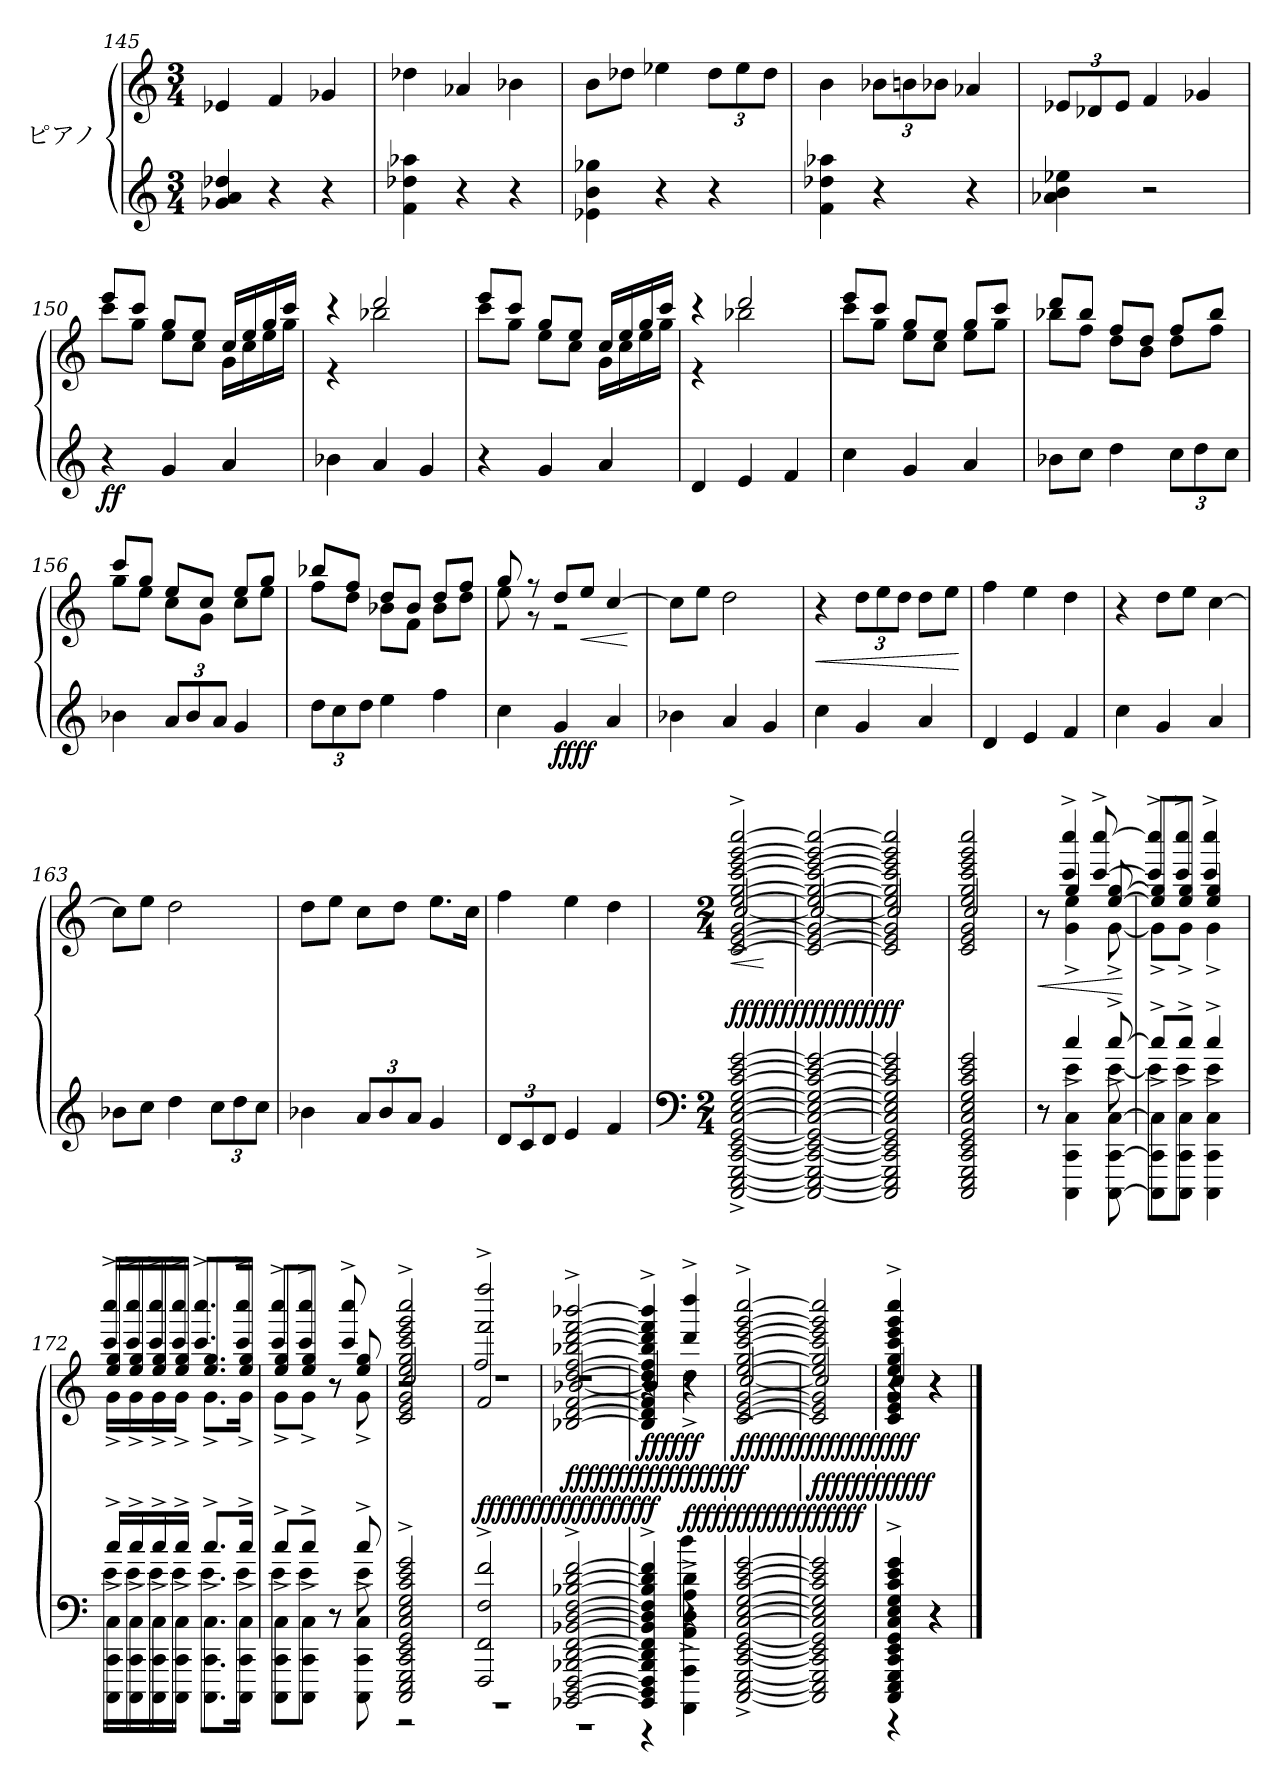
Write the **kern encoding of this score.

**kern	**kern	**dynam
*part1	*part1	*part1
*staff2	*staff1	*staff1/2
*I"ピアノ	*	*
*clefG2	*clefG2	*
*k[]	*k[]	*
*M3/4	*M3/4	*
=145	=145	=145
4g-X/ 4a/ 4dd-X/	4e-X/	.
4r	4f/	.
4r	4g-X/	.
=146	=146	=146
4f\ 4dd-X\ 4aa-X\	4dd-X\	.
4r	4a-X/	.
4r	4b-X\	.
=147	=147	=147
4e-X\ 4b\ 4gg-X\	8b\L	.
.	8dd-X\J	.
4r	4ee-X\	.
*	*Xbrackettup	*
*	*MM180	*
4r	12dd-\L	.
.	12ee-\	.
.	12dd-\J	.
=148	=148	=148
4f\ 4dd-X\ 4aa-X\	4b\	.
4r	12b-X\L	.
.	12bn\	.
.	12b-X\J	.
4r	4a-X/	.
=149	=149	=149
4a-X\ 4b\ 4ee-X\	12e-X/L	.
.	12d-X/	.
.	12e-/J	.
2r	4f/	.
.	4g-X/	.
=150	=150	=150
*	*MM183	*
*	*^	*
!	!	!	!LO:DY:b=2
!	!	!	!LO:DY:n=1:b
4r	8eee/L	8ccc\L	f f
.	8ccc/J	8gg\J	.
4g/	8gg/L	8ee\L	.
.	8ee/J	8cc\J	.
4a/	16cc/LL	16g\LL	.
.	16ee/	16cc\	.
.	16gg/	16ee\	.
.	16ccc/JJ	16gg\JJ	.
!!LO:LB:g=z	!!
=151	=151	=151	=151
4b-X\	4r	4r	.
4a/	2ddd/	2bb-X\	.
4g/	.	.	.
=152	=152	=152	=152
4r	8eee/L	8ccc\L	.
.	8ccc/J	8gg\J	.
4g/	8gg/L	8ee\L	.
.	8ee/J	8cc\J	.
4a/	16cc/LL	16g\LL	.
.	16ee/	16cc\	.
.	16gg/	16ee\	.
.	16ccc/JJ	16gg\JJ	.
=153	=153	=153	=153
4d/	4r	4r	.
4e/	2ddd/	2bb-X\	.
4f/	.	.	.
=154	=154	=154	=154
4cc\	8eee/L	8ccc\L	.
.	8ccc/J	8gg\J	.
4g/	8gg/L	8ee\L	.
.	8ee/J	8cc\J	.
4a/	8gg/L	8ee\L	.
.	8ccc/J	8gg\J	.
=155	=155	=155	=155
*	*MM185	*	*
8b-X\L	8ddd/L	8bb-X\L	.
8cc\J	8bb-/J	8ff\J	.
4dd\	8ff/L	8dd\L	.
.	8dd/J	8b\J	.
*Xbrackettup	*	*	*
12cc\L	8ff/L	8dd\L	.
12dd\	.	.	.
.	8bb-/J	8ff\J	.
12cc\J	.	.	.
=156	=156	=156	=156
4b-X\	8ccc/L	8gg\L	.
.	8gg/J	8ee\J	.
12a/L	8ee/L	8cc\L	.
12b-/	.	.	.
.	8cc/J	8g\J	.
12a/J	.	.	.
4g/	8ee/L	8cc\L	.
.	8gg/J	8ee\J	.
=157	=157	=157	=157
*	*MM188	*	*
12dd\L	8bb-X/L	8ff\L	.
12cc\	.	.	.
.	8ff/J	8dd\J	.
12dd\J	.	.	.
4ee\	8dd/L	8b-X\L	.
.	8b-/J	8f\J	.
4ff\	8dd/L	8b-\L	.
.	8ff/J	8dd\J	.
!!LO:PB:g=z	!!
=158	=158	=158	=158
4cc\	8gg/	8ee\	.
.	8r	8r	.
!	!	!	!LO:DY:b=2
!	!	!	!LO:DY:n=1:b
4g/	8dd/L	2r	ff ff
!	!	!	!LO:HP:b
.	8ee/J	.	<
4a/	[4cc/	.	.
*	*v	*v	*
.	.	[
=159	=159	=159
4b-X\	8cc\L]	.
.	8ee\J	.
4a/	2dd\	.
4g/	.	.
=160	=160	=160
!	!	!LO:HP:b
4cc\	4r	<
4g/	12dd\L	.
.	12ee\	.
.	12dd\J	.
4a/	8dd\L	.
.	8ee\J	.
.	.	[
=161	=161	=161
4d/	4ff\	.
4e/	4ee\	.
4f/	4dd\	.
=162	=162	=162
4cc\	4r	.
4g/	8dd\L	.
.	8ee\J	.
4a/	[4cc\	.
=163	=163	=163
*	*MM190	*
8b-X\L	8cc\L]	.
8cc\J	8ee\J	.
4dd\	2dd\	.
12cc\L	.	.
12dd\	.	.
12cc\J	.	.
=164	=164	=164
*	*MM195	*
4b-X\	8dd\L	.
.	8ee\J	.
12a/L	8cc\L	.
12b-/	.	.
.	8dd\J	.
12a/J	.	.
4g/	8.ee\L	.
.	16cc\Jk	.
=165	=165	=165
12d/L	4ff\	.
12c/	.	.
12d/J	.	.
4e/	4ee\	.
4f/	4dd\	.
!!LO:PB:g=z
=166	=166	=166
*clefF4	*	*
*M2/4	*M2/4	*
*	*MM185	*
!	!	!LO:HP:b
*	*^	*
!	!	!	!LO:DY:n=1:b=2
!	!	!	!LO:DY:n=2:b=2
!	!	!	!LO:DY:n=3:b=2
!	!	!	!LO:DY:n=4:a=2
!	!	!	!LO:DY:n=5:b
!	!	!	!LO:DY:n=6:b
!	!	!	!LO:DY:n=7:b
[2CCC/^ [2EEE/^ [2GGG/^ [2CC/^ [2EE/^ [2GG/^ [2C/^ [2E/^ [2G/^ [2c/^ [2e/^ [2g/^	[2c/^ [2e/^ [2g/^ [2ee/^ [2gg/^ [2ccc/^ [2eee/^ [2ggg/^ [2cccc/^	[2cc^/	< fff f fff fff fff f fff
*	*v	*v	*
.	.	[
=167	=167	=167
*	*^	*
2CCC/_ 2EEE/_ 2GGG/_ 2CC/_ 2EE/_ 2GG/_ 2C/_ 2E/_ 2G/_ 2c/_ 2e/_ 2g/_	2c/_ 2e/_ 2g/_ 2ee/_ 2gg/_ 2ccc/_ 2eee/_ 2ggg/_ 2cccc/_	2cc/_	.
=168	=168	=168	=168
2CCC/] 2EEE/] 2GGG/] 2CC/] 2EE/] 2GG/] 2C/] 2E/] 2G/] 2c/] 2e/] 2g/]	2c/] 2e/] 2g/] 2ee/] 2gg/] 2ccc/] 2eee/] 2ggg/] 2cccc/]	2cc/]	.
=169	=169	=169	=169
2CCC/ 2EEE/ 2GGG/ 2CC/ 2EE/ 2GG/ 2C/ 2E/ 2G/ 2c/ 2e/ 2g/	2c/ 2e/ 2g/ 2ee/ 2gg/ 2ccc/ 2eee/ 2ggg/ 2cccc/	2cc/	.
=170	=170	=170	=170
*^	*	*	*
*	*^	*	*	*
!	!	!	!	!	!LO:HP:b
*	*	*	*	*^	*
8r	8r	8r	8r	8r	8r	<
4CCC\^ 4CC\^ 4C\^	4e\	4cc/	4gg/	4g\^ 4ee\^	4ccc/^ 4cccc/^	.
[8CCC\^ [8CC\^ [8C\^	[8e\	[8cc^/	[8ee/ [8gg/	[8g^\	[8ccc/^ [8cccc/^	.
*v	*v	*v	*	*	*	*
*	*v	*v	*v	*
.	.	[
=171	=171	=171
*^	*^	*
*	*^	*	*^	*
8CCC\]^ 8CC\]^ 8C\]^L	8e\L]	8cc^/L]	8ee/] 8gg/]L	8g^\L]	8ccc/]^ 8cccc/]^L	.
8CCC\^ 8CC\^ 8C\^J	8e\J	8cc^/J	8ee/ 8gg/J	8g^\J	8ccc/^ 8cccc/^J	.
4CCC\^ 4CC\^ 4C\^	4e\	4cc^/	4ee/ 4gg/	4g^\	4ccc/^ 4cccc/^	.
=172	=172	=172	=172	=172	=172	=172
16CCC\^ 16CC\^ 16C\^LL	16e\LL	16cc^/LL	16ee/ 16gg/LL	16g^\LL	16ccc/^ 16cccc/^LL	.
16CCC\^ 16CC\^ 16C\^	16e\	16cc^/	16ee/ 16gg/	16g^\	16ccc/^ 16cccc/^	.
16CCC\^ 16CC\^ 16C\^	16e\	16cc^/	16ee/ 16gg/	16g^\	16ccc/^ 16cccc/^	.
16CCC\^ 16CC\^ 16C\^JJ	16e\JJ	16cc^/JJ	16ee/ 16gg/JJ	16g^\JJ	16ccc/^ 16cccc/^JJ	.
8.CCC\^ 8.CC\^ 8.C\^L	8.e\L	8.cc^/L	8.ee/ 8.gg/L	8.g^\L	8.ccc/^ 8.cccc/^L	.
16CCC\^ 16CC\^ 16C\^Jk	16e\Jk	16cc^/Jk	16ee/ 16gg/Jk	16g^\Jk	16ccc/^ 16cccc/^Jk	.
=173	=173	=173	=173	=173	=173	=173
8CCC\^ 8CC\^ 8C\^L	8e\L	8cc^/L	8ee/ 8gg/L	8g^\L	8ccc/^ 8cccc/^L	.
8CCC\^ 8CC\^ 8C\^J	8e\J	8cc^/J	8ee/ 8gg/J	8g^\J	8ccc/^ 8cccc/^J	.
8r	8r	8r	8r	8r	8r	.
8CCC\^ 8CC\^ 8C\^	8e\	8cc^/	8ee/ 8gg/	8g^\	8ccc/^ 8cccc/^	.
*v	*v	*v	*	*	*	*
=174	=174	=174	=174	=174
*	*MM175	*	*	*
*^	*	*	*	*
*	*^	*	*	*	*
!	!	!	!	!	!	!LO:HP:b
!	!	!	!	!	!	!LO:DY:n=1:b=2
!	!	!	!	!	!	!LO:DY:n=2:b=2
!	!	!	!	!	!	!LO:DY:n=3:b=2
!	!	!	!	!	!	!LO:DY:n=4:a=2
!	!	!	!	!	!	!LO:DY:n=5:a=2
!	!	!	!	!	!	!LO:DY:n=6:a=2
*	*v	*v	*	*	*	*
2CCC/^ 2EEE/^ 2GGG/^ 2CC/^ 2EE/^ 2GG/^ 2C/^ 2E/^ 2G/^ 2c/^ 2e/^ 2g/^	2r	2c/^ 2e/^ 2g/^ 2ee/^ 2gg/^ 2ccc/^ 2eee/^ 2ggg/^ 2cccc/^	2cc/	2r	< fff fff fff fff fff fff
*v	*v	*	*	*	*
*	*v	*v	*v	*
.	.	[
=175	=175	=175
*	*MM170	*
*^	*^	*
*	*	*	*^	*
!	!	!	!	!	!LO:DY:b=2
!	!	!	!	!	!LO:DY:n=1:b=2
!	!	!	!	!	!LO:DY:n=2:b=2
!	!	!	!	!	!LO:DY:n=3:a=2
!	!	!	!	!	!LO:DY:n=4:a=2
!	!	!	!	!	!LO:DY:n=5:a=2
2FFF/^ 2FF/^ 2F/^ 2f/^	2r	2f/^ 2fff/^ 2ffff/^	2ff/	2r	fff fff fff fff fff fff
=176	=176	=176	=176	=176	=176
*	*	*MM165	*	*	*
!	!	!	!	!	!LO:DY:b=2
!	!	!	!	!	!LO:DY:n=1:b=2
!	!	!	!	!	!LO:DY:n=2:b=2
!	!	!	!	!	!LO:DY:n=3:a=2
!	!	!	!	!	!LO:DY:n=4:a=2
!	!	!	!	!	!LO:DY:n=5:a=2
[2BBBB-X/^ [2DDD/^ [2FFF/^ [2BBB-X/^ [2DD/^ [2FF/^ [2BB-X/^ [2D/^ [2F/^ [2B-X/^ [2d/^ [2f/^	2r	[2B-X/^ [2d/^ [2f/^ [2dd/^ [2ff/^ [2bb-X/^ [2ddd/^ [2fff/^ [2bbb-X/^	[2b-X/	2r	fff fff fff fff fff fff
=177	=177	=177	=177	=177	=177
*	*^	*	*	*	*
!	!	!	!	!	!	!LO:DY:b=2
!	!	!	!	!	!	!LO:DY:n=1:a=2
4BBBB-/]^ 4DDD/]^ 4FFF/]^ 4BBB-/]^ 4DD/]^ 4FF/]^ 4BB-/]^ 4D/]^ 4F/]^ 4B-/]^ 4d/]^ 4f/]^	4ryy	4r	4B-/]^ 4d/]^ 4f/]^ 4dd/]^ 4ff/]^ 4bb-/]^ 4ddd/]^ 4fff/]^ 4bbb-/]^	4b-/]	4r	fff fff
*	*	*	*MM155	*	*	*
!	!	!	!	!	!	!LO:DY:n=2:b=2
!	!	!	!	!	!	!LO:DY:n=3:b=2
!	!	!	!	!	!	!LO:DY:n=4:b=2
!	!	!	!	!	!	!LO:DY:n=5:a=2
!	!	!	!	!	!	!LO:DY:n=6:a=2
!	!	!	!	!	!	!LO:DY:n=7:a=2
4AAAA\^ 4AAA\^ 4AA\^ 4D\^ 4A\^ 4d\^	4dd^\	4r	4ddd/^ 4dddd/^	4dd^\	4r	fff fff fff fff fff fff
*v	*v	*v	*	*	*	*
*	*v	*v	*v	*
!!LO:PB:g=z
=178	=178	=178
*	*MM160	*
*^	*^	*
*	*^	*	*^	*
!	!	!	!	!	!	!LO:DY:b=2
!	!	!	!	!	!	!LO:DY:n=1:b=2
!	!	!	!	!	!	!LO:DY:n=2:b=2
!	!	!	!	!	!	!LO:DY:n=3:a=2
!	!	!	!	!	!	!LO:DY:n=4:a=2
!	!	!	!	!	!	!LO:DY:n=5:a=2
*v	*v	*v	*	*	*	*
*	*	*v	*v	*
[2CCC/^ [2EEE/^ [2GGG/^ [2CC/^ [2EE/^ [2GG/^ [2C/^ [2E/^ [2G/^ [2c/^ [2e/^ [2g/^	[2c/^ [2e/^ [2g/^ [2ee/^ [2gg/^ [2ccc/^ [2eee/^ [2ggg/^ [2cccc/^	[2cc^/	fff fff fff fff fff fff
=179	=179	=179	=179
!	!	!	!LO:DY:a=2
!	!	!	!LO:DY:n=1:b=2
!	!	!	!LO:DY:n=2:b=2
!	!	!	!LO:DY:n=3:a=2
2CCC/] 2EEE/] 2GGG/] 2CC/] 2EE/] 2GG/] 2C/] 2E/] 2G/] 2c/] 2e/] 2g/]	2c/] 2e/] 2g/] 2ee/] 2gg/] 2ccc/] 2eee/] 2ggg/] 2cccc/]	2cc/]	fff fff fff fff
=180	=180	=180	=180
*^	*	*^	*
*	*^	*	*	*	*
!	!	!	!	!	!	!LO:DY:b=2
!	!	!	!	!	!	!LO:DY:n=1:b
4CCC/^ 4EEE/^ 4GGG/^ 4CC/^ 4EE/^ 4GG/^ 4C/^ 4E/^ 4G/^ 4c/^ 4e/^ 4g/^	4ryy	4r	4c/^ 4e/^ 4g/^ 4ee/^ 4gg/^ 4ccc/^ 4eee/^ 4ggg/^ 4cccc/^	4cc/	4r	sf sf
!	!	!	!	!	!	!LO:DY:n=2:b=2
!	!	!	!	!	!	!LO:DY:n=3:b=2
!	!	!	!	!	!	!LO:DY:n=4:a=2
!	!	!	!	!	!	!LO:DY:n=5:a=2
!	!	!	!	!	!	!LO:DY:n=6:a=2
!	!	!	!	!	!	!LO:DY:n=7:b=2
4r	4r	4r	4r	4r	4r	fff fff fz fff fff fz
*v	*v	*v	*	*	*	*
*	*v	*v	*v	*
==	==	==
*-	*-	*-
